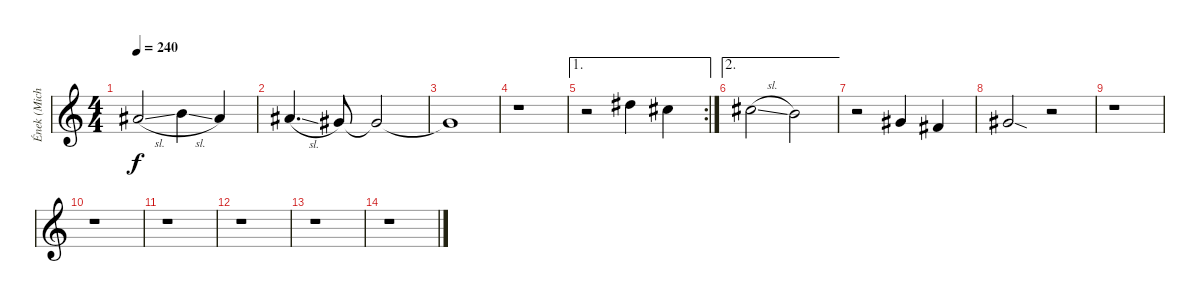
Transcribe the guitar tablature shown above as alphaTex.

\track ("Ének (Michael Vescera)" "Ének (Mich") {instrument tenorsax}
\staff {score}
\tuning (E4 B3 G3 D3 A2 E2) {hide}
\ts (4 4)
\tempo 240
\clef g2
\ks c
6.1{sl}.2{dy f} 7.1{sl}.4 6.1.4 |
6.1{sl}.4{d} 4.1.8 4.1{t}.2 |
4.1{t}.1 |
r.1 |
\ae 1
\rc 2
r.2 11.1.4 9.1.4 |
\ae 2
9.1{sl}.2 7.1.2 |
r.2 4.1.4 2.1.4 |
4.1{sod}.2 r.2 |
r.1 |
r.1 |
r.1 |
r.1 |
r.1 |
r.1
